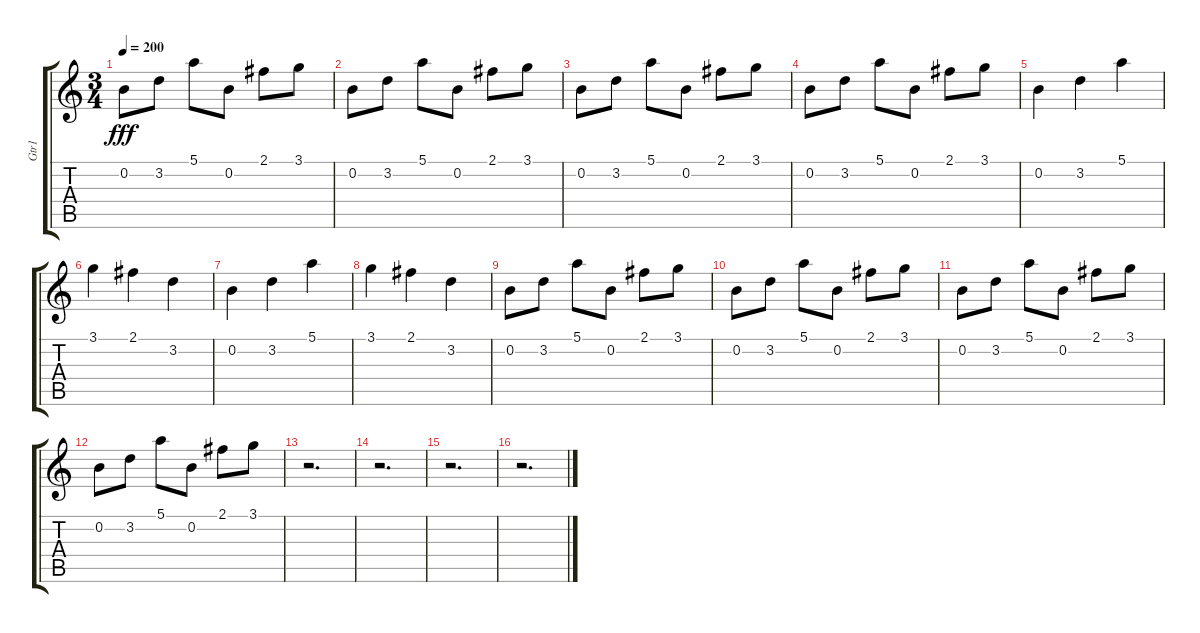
\track ("Gtr1" "Gtr1") {instrument electricguitarjazz}
\staff {score tabs}
\tuning (E4 B3 G3 D3 A2 D2) {hide}
\ts (3 4)
\tempo 200
\clef g2
\ks c
0.2.8{dy fff} 3.2.8 5.1.8 0.2.8 2.1.8 3.1.8 |
0.2.8 3.2.8 5.1.8 0.2.8 2.1.8 3.1.8 |
0.2.8 3.2.8 5.1.8 0.2.8 2.1.8 3.1.8 |
0.2.8 3.2.8 5.1.8 0.2.8 2.1.8 3.1.8 |
0.2.4 3.2.4 5.1.4 |
3.1.4 2.1.4 3.2.4 |
0.2.4 3.2.4 5.1.4 |
3.1.4 2.1.4 3.2.4 |
0.2.8 3.2.8 5.1.8 0.2.8 2.1.8 3.1.8 |
0.2.8 3.2.8 5.1.8 0.2.8 2.1.8 3.1.8 |
0.2.8 3.2.8 5.1.8 0.2.8 2.1.8 3.1.8 |
0.2.8 3.2.8 5.1.8 0.2.8 2.1.8 3.1.8 |
r.2{d} |
r.2{d} |
r.2{d} |
r.2{d}
